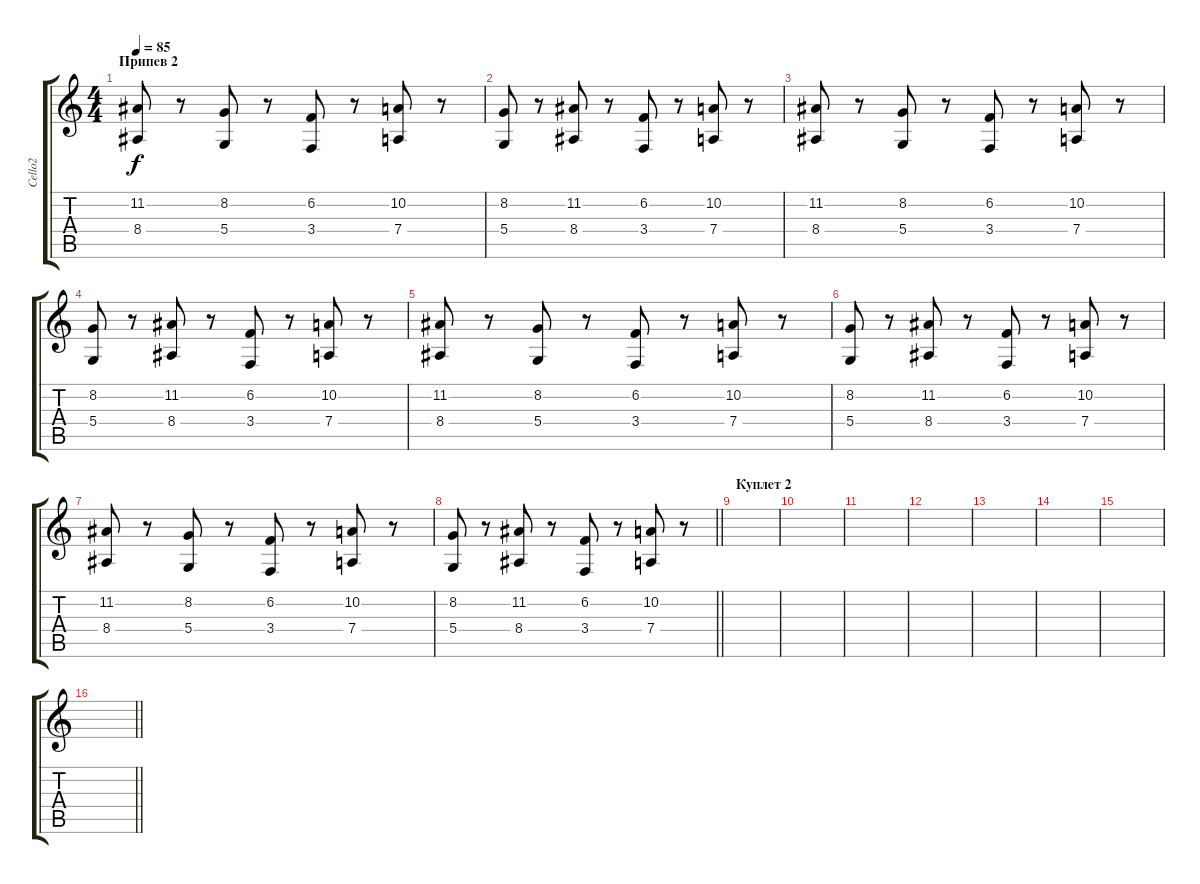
\track ("Cello2" "Cello2") {instrument stringensemble1}
\staff {score tabs}
\tuning (E4 B3 G3 D3 A2 E2) {hide}
\ts (4 4)
\section ("" "Припев 2")
\tempo 85
\clef g2
\ks c
(11.2 8.4).8{dy f} r.8 (8.2 5.4).8 r.8 (6.2 3.4).8 r.8 (10.2 7.4).8 r.8 |
(8.2 5.4).8 r.8 (11.2 8.4).8 r.8 (6.2 3.4).8 r.8 (10.2 7.4).8 r.8 |
(11.2 8.4).8 r.8 (8.2 5.4).8 r.8 (6.2 3.4).8 r.8 (10.2 7.4).8 r.8 |
(8.2 5.4).8 r.8 (11.2 8.4).8 r.8 (6.2 3.4).8 r.8 (10.2 7.4).8 r.8 |
(11.2 8.4).8 r.8 (8.2 5.4).8 r.8 (6.2 3.4).8 r.8 (10.2 7.4).8 r.8 |
(8.2 5.4).8 r.8 (11.2 8.4).8 r.8 (6.2 3.4).8 r.8 (10.2 7.4).8 r.8 |
(11.2 8.4).8 r.8 (8.2 5.4).8 r.8 (6.2 3.4).8 r.8 (10.2 7.4).8 r.8 |
\barLineRight lightlight
(8.2 5.4).8 r.8 (11.2 8.4).8 r.8 (6.2 3.4).8 r.8 (10.2 7.4).8 r.8 |
\section ("" "Куплет 2")
|
|
|
|
|
|
|
\barLineRight lightlight
